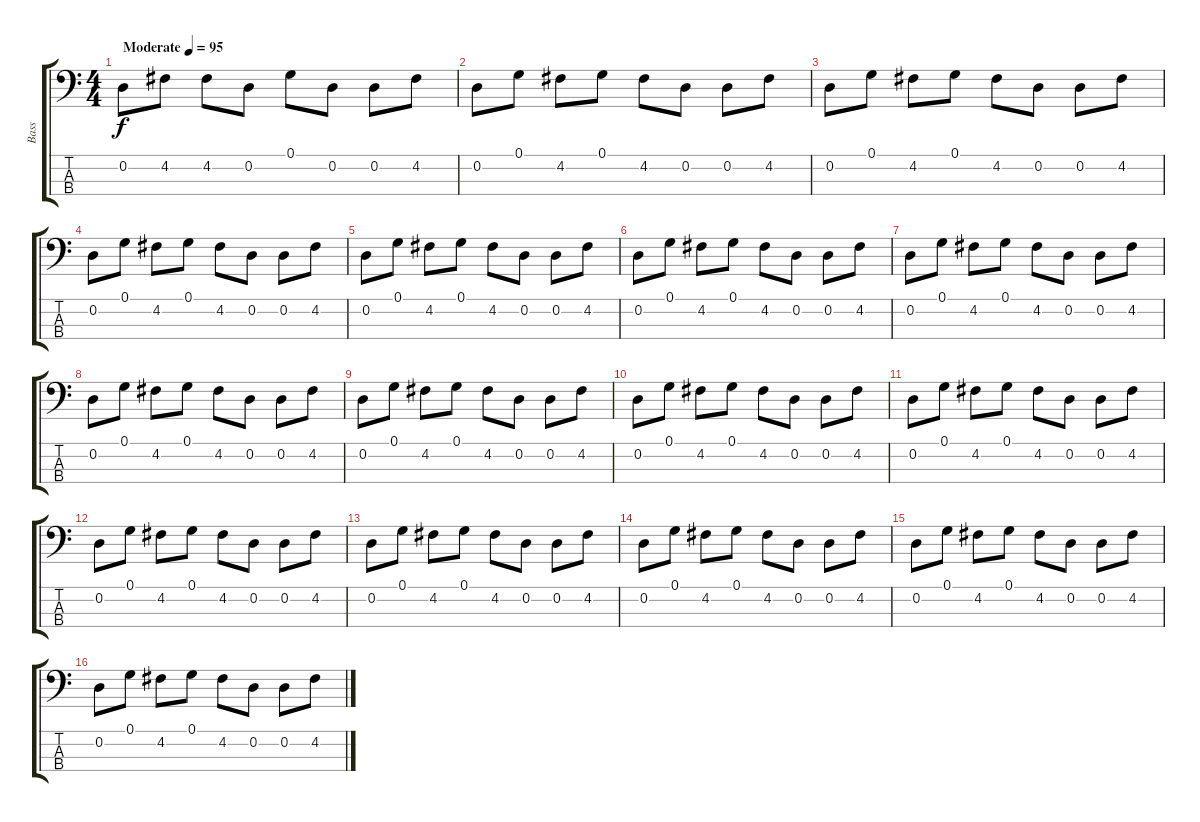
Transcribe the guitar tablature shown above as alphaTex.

\track ("Bass" "Bass") {instrument electricbassfinger}
\staff {score tabs}
\tuning (G2 D2 A1 E1) {hide}
\ts (4 4)
\tempo (95 "Moderate")
\clef f4
\ks c
0.2.8{dy f instrument electricbassfinger} 4.2.8 4.2.8 0.2.8 0.1.8 0.2.8 0.2.8 4.2.8 |
0.2.8 0.1.8 4.2.8 0.1.8 4.2.8 0.2.8 0.2.8 4.2.8 |
0.2.8 0.1.8 4.2.8 0.1.8 4.2.8 0.2.8 0.2.8 4.2.8 |
0.2.8 0.1.8 4.2.8 0.1.8 4.2.8 0.2.8 0.2.8 4.2.8 |
0.2.8 0.1.8 4.2.8 0.1.8 4.2.8 0.2.8 0.2.8 4.2.8 |
0.2.8 0.1.8 4.2.8 0.1.8 4.2.8 0.2.8 0.2.8 4.2.8 |
0.2.8 0.1.8 4.2.8 0.1.8 4.2.8 0.2.8 0.2.8 4.2.8 |
0.2.8 0.1.8 4.2.8 0.1.8 4.2.8 0.2.8 0.2.8 4.2.8 |
0.2.8 0.1.8 4.2.8 0.1.8 4.2.8 0.2.8 0.2.8 4.2.8 |
0.2.8 0.1.8 4.2.8 0.1.8 4.2.8 0.2.8 0.2.8 4.2.8 |
0.2.8 0.1.8 4.2.8 0.1.8 4.2.8 0.2.8 0.2.8 4.2.8 |
0.2.8 0.1.8 4.2.8 0.1.8 4.2.8 0.2.8 0.2.8 4.2.8 |
0.2.8 0.1.8 4.2.8 0.1.8 4.2.8 0.2.8 0.2.8 4.2.8 |
0.2.8 0.1.8 4.2.8 0.1.8 4.2.8 0.2.8 0.2.8 4.2.8 |
0.2.8 0.1.8 4.2.8 0.1.8 4.2.8 0.2.8 0.2.8 4.2.8 |
0.2.8 0.1.8 4.2.8 0.1.8 4.2.8 0.2.8 0.2.8 4.2.8
